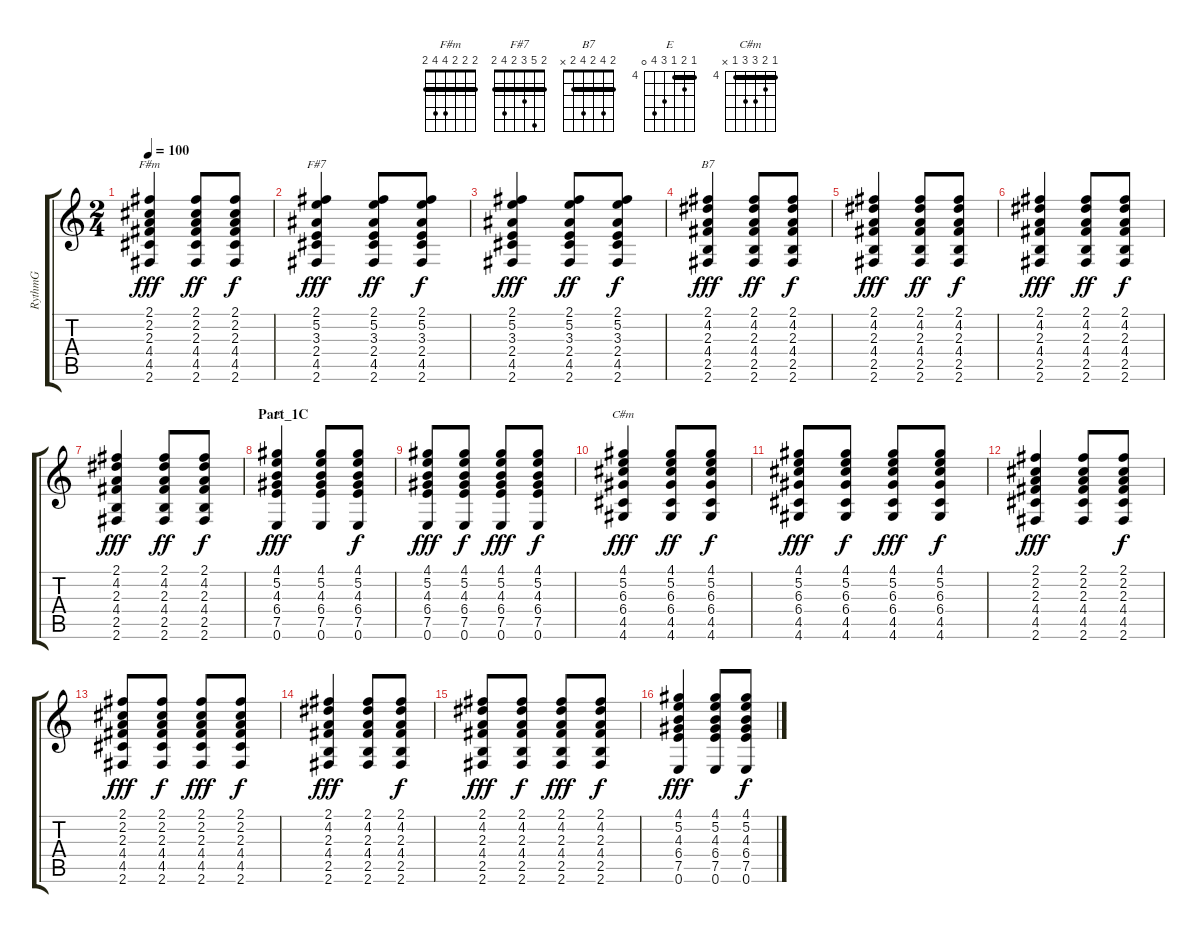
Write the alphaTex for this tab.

\track ("RythmG" "RythmG") {instrument acousticguitarsteel}
\staff {score tabs}
\tuning (E4 B3 G3 D3 A2 E2) {hide}
\chord ("F#m" 2 2 2 4 4 2) {barre 2}
\chord ("F#7" 2 5 3 2 4 2) {barre 2}
\chord ("B7" 2 4 2 4 2 x) {barre 2}
\chord ("E" 4 5 4 6 7 0) {firstfret 4 barre 4}
\chord ("C#m" 4 5 6 6 4 x) {firstfret 4 barre 4}
\ts (2 4)
\tempo 100
\clef g2
\ks c
(2.1 2.2 2.3 4.4 4.5 2.6).4{ch "F#m" dy fff} (2.1 2.2 2.3 4.4 4.5 2.6).8{dy ff} (2.1 2.2 2.3 4.4 4.5 2.6).8{dy f} |
(2.1 5.2 3.3 2.4 4.5 2.6).4{ch "F#7" dy fff} (2.1 5.2 3.3 2.4 4.5 2.6).8{dy ff} (2.1 5.2 3.3 2.4 4.5 2.6).8{dy f} |
(2.1 5.2 3.3 2.4 4.5 2.6).4{dy fff} (2.1 5.2 3.3 2.4 4.5 2.6).8{dy ff} (2.1 5.2 3.3 2.4 4.5 2.6).8{dy f} |
(2.1 4.2 2.3 4.4 2.5 2.6).4{ch "B7" dy fff} (2.1 4.2 2.3 4.4 2.5 2.6).8{dy ff} (2.1 4.2 2.3 4.4 2.5 2.6).8{dy f} |
(2.1 4.2 2.3 4.4 2.5 2.6).4{dy fff} (2.1 4.2 2.3 4.4 2.5 2.6).8{dy ff} (2.1 4.2 2.3 4.4 2.5 2.6).8{dy f} |
(2.1 4.2 2.3 4.4 2.5 2.6).4{dy fff} (2.1 4.2 2.3 4.4 2.5 2.6).8{dy ff} (2.1 4.2 2.3 4.4 2.5 2.6).8{dy f} |
(2.1 4.2 2.3 4.4 2.5 2.6).4{dy fff} (2.1 4.2 2.3 4.4 2.5 2.6).8{dy ff} (2.1 4.2 2.3 4.4 2.5 2.6).8{dy f} |
\section ("" "Part_1C")
(4.1 5.2 4.3 6.4 7.5 0.6).4{ch "E" dy fff} (4.1 5.2 4.3 6.4 7.5 0.6).8 (4.1 5.2 4.3 6.4 7.5 0.6).8{dy f} |
(4.1 5.2 4.3 6.4 7.5 0.6).8{dy fff} (4.1 5.2 4.3 6.4 7.5 0.6).8{dy f} (4.1 5.2 4.3 6.4 7.5 0.6).8{dy fff} (4.1 5.2 4.3 6.4 7.5 0.6).8{dy f} |
(4.1 5.2 6.3 6.4 4.5 4.6).4{ch "C#m" dy fff} (4.1 5.2 6.3 6.4 4.5 4.6).8{dy ff} (4.1 5.2 6.3 6.4 4.5 4.6).8{dy f} |
(4.1 5.2 6.3 6.4 4.5 4.6).8{dy fff} (4.1 5.2 6.3 6.4 4.5 4.6).8{dy f} (4.1 5.2 6.3 6.4 4.5 4.6).8{dy fff} (4.1 5.2 6.3 6.4 4.5 4.6).8{dy f} |
(2.1 2.2 2.3 4.4 4.5 2.6).4{dy fff} (2.1 2.2 2.3 4.4 4.5 2.6).8 (2.1 2.2 2.3 4.4 4.5 2.6).8{dy f} |
(2.1 2.2 2.3 4.4 4.5 2.6).8{dy fff} (2.1 2.2 2.3 4.4 4.5 2.6).8{dy f} (2.1 2.2 2.3 4.4 4.5 2.6).8{dy fff} (2.1 2.2 2.3 4.4 4.5 2.6).8{dy f} |
(2.1 4.2 2.3 4.4 2.5 2.6).4{dy fff} (2.1 4.2 2.3 4.4 2.5 2.6).8 (2.1 4.2 2.3 4.4 2.5 2.6).8{dy f} |
(2.1 4.2 2.3 4.4 2.5 2.6).8{dy fff} (2.1 4.2 2.3 4.4 2.5 2.6).8{dy f} (2.1 4.2 2.3 4.4 2.5 2.6).8{dy fff} (2.1 4.2 2.3 4.4 2.5 2.6).8{dy f} |
(4.1 5.2 4.3 6.4 7.5 0.6).4{dy fff} (4.1 5.2 4.3 6.4 7.5 0.6).8 (4.1 5.2 4.3 6.4 7.5 0.6).8{dy f}
